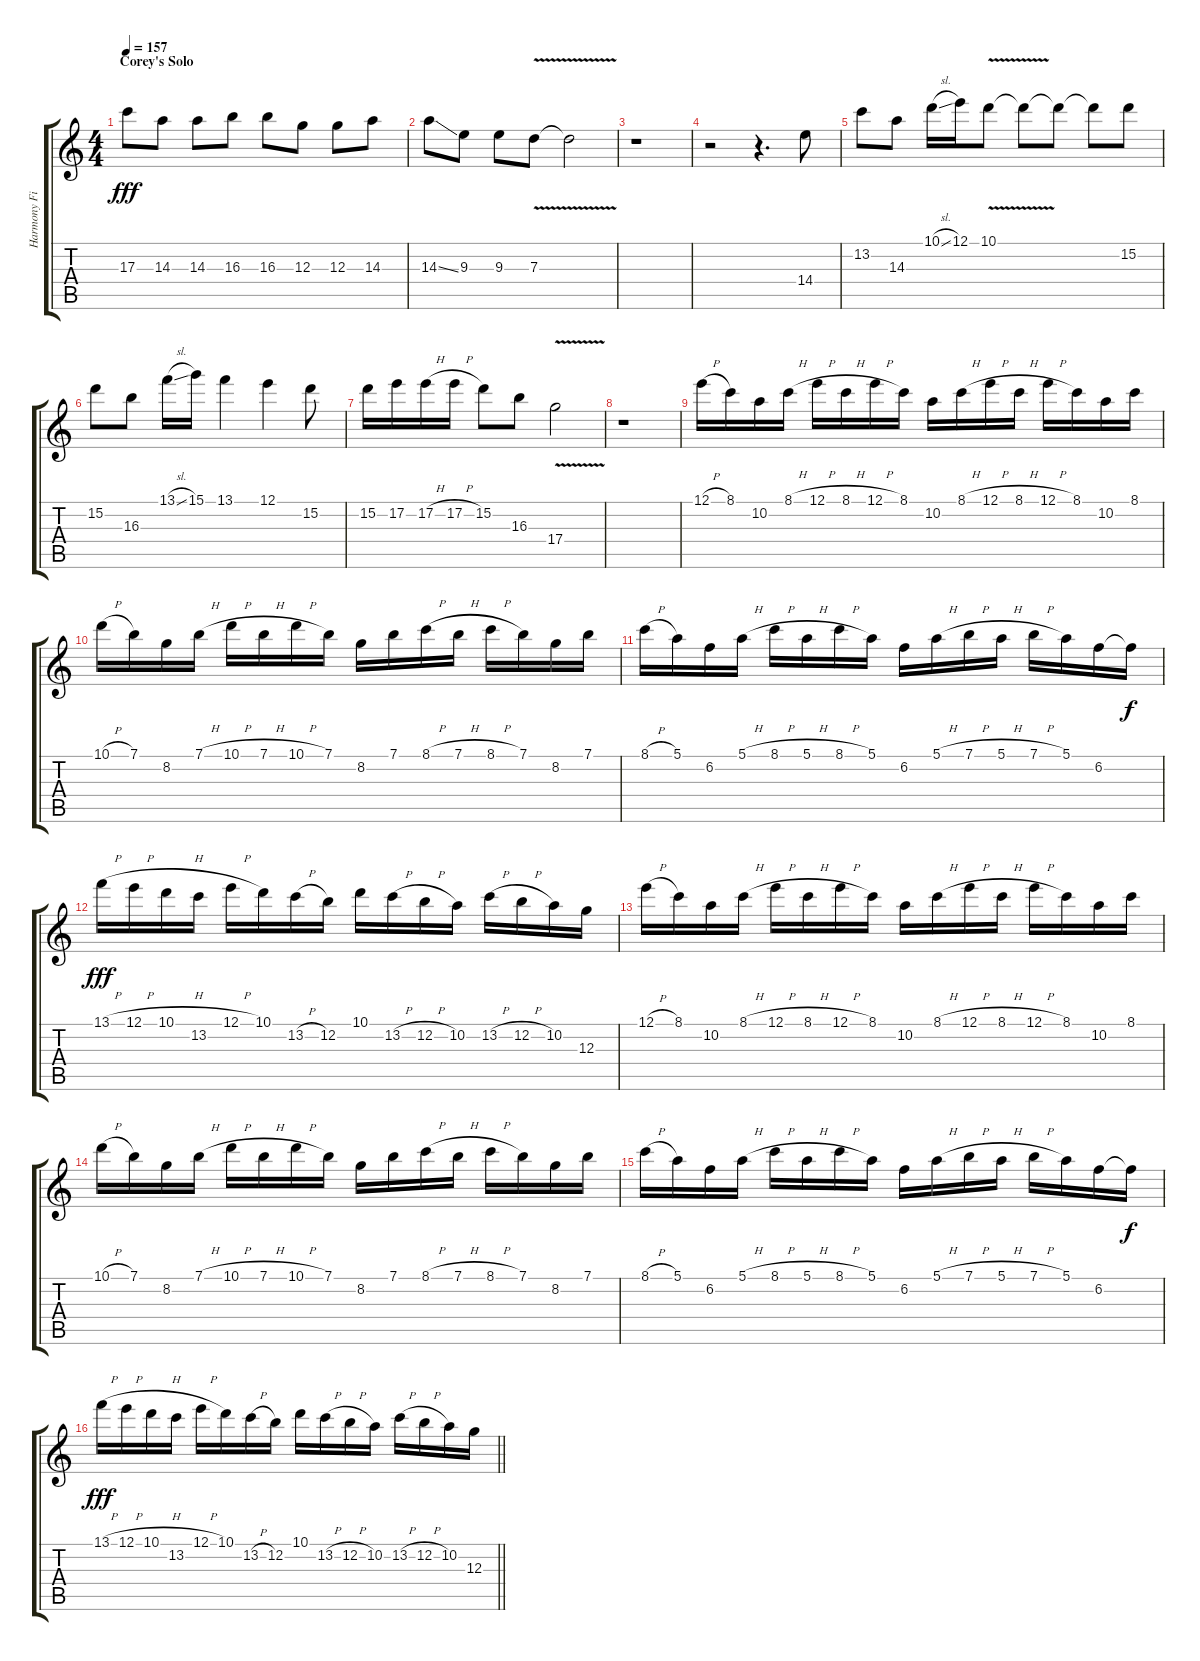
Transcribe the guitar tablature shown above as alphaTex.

\track ("Harmony Fills" "Harmony Fi") {instrument distortionguitar}
\staff {score tabs}
\tuning (E4 B3 G3 D3 A2 D2) {hide}
\ts (4 4)
\section ("" "Corey's Solo")
\tempo 157
\clef g2
\ks c
17.3.8{txt "      " dy fff balance 10} 14.3.8{txt "      "} 14.3.8{txt "     "} 16.3.8{txt "     "} 16.3.8{txt "     "} 12.3.8{txt "     "} 12.3.8{txt "     "} 14.3.8{txt "     "} |
14.3{ss}.8{txt "     "} 9.3.8{txt "     "} 9.3.8{txt "     "} 7.3{v}.8{txt "     "} 7.3{t}.2 |
r.1 |
r.2 r.4{d} 14.4.8 |
13.2.8 14.3.8 10.1{sl}.16 12.1.16 10.1{v}.8 10.1{t}.8 10.1{t}.8 10.1{t}.8 15.2.8 |
15.2.8 16.3.8 13.1{sl}.16 15.1.16 13.1.4 12.1.4 15.2.8 |
15.2.16 17.2.16 17.2{h}.16 17.2{h}.16 15.2.8 16.3.8 17.4{v}.2 |
r.1 |
12.1{h}.16{balance 16} 8.1.16 10.2.16 8.1{h}.16 12.1{h}.16 8.1{h}.16 12.1{h}.16 8.1.16 10.2.16 8.1{h}.16 12.1{h}.16 8.1{h}.16 12.1{h}.16 8.1.16 10.2.16 8.1.16 |
10.1{h}.16 7.1.16 8.2.16 7.1{h}.16 10.1{h}.16 7.1{h}.16 10.1{h}.16 7.1.16 8.2.16 7.1.16 8.1{h}.16 7.1{h}.16 8.1{h}.16 7.1.16 8.2.16 7.1.16 |
8.1{h}.16 5.1.16 6.2.16 5.1{h}.16 8.1{h}.16 5.1{h}.16 8.1{h}.16 5.1.16 6.2.16 5.1{h}.16 7.1{h}.16 5.1{h}.16 7.1{h}.16 5.1.16 6.2.16 6.2{t}.16{dy f} |
13.1{h}.16{dy fff} 12.1{h}.16 10.1{h}.16 13.2.16 12.1{h}.16 10.1.16 13.2{h}.16 12.2.16 10.1.16 13.2{h}.16 12.2{h}.16 10.2.16 13.2{h}.16 12.2{h}.16 10.2.16 12.3.16 |
12.1{h}.16{balance 16} 8.1.16 10.2.16 8.1{h}.16 12.1{h}.16 8.1{h}.16 12.1{h}.16 8.1.16 10.2.16 8.1{h}.16 12.1{h}.16 8.1{h}.16 12.1{h}.16 8.1.16 10.2.16 8.1.16 |
10.1{h}.16 7.1.16 8.2.16 7.1{h}.16 10.1{h}.16 7.1{h}.16 10.1{h}.16 7.1.16 8.2.16 7.1.16 8.1{h}.16 7.1{h}.16 8.1{h}.16 7.1.16 8.2.16 7.1.16 |
8.1{h}.16 5.1.16 6.2.16 5.1{h}.16 8.1{h}.16 5.1{h}.16 8.1{h}.16 5.1.16 6.2.16 5.1{h}.16 7.1{h}.16 5.1{h}.16 7.1{h}.16 5.1.16 6.2.16 6.2{t}.16{dy f} |
\barLineRight lightlight
13.1{h}.16{dy fff} 12.1{h}.16 10.1{h}.16 13.2.16 12.1{h}.16 10.1.16 13.2{h}.16 12.2.16 10.1.16 13.2{h}.16 12.2{h}.16 10.2.16 13.2{h}.16 12.2{h}.16 10.2.16 12.3.16
